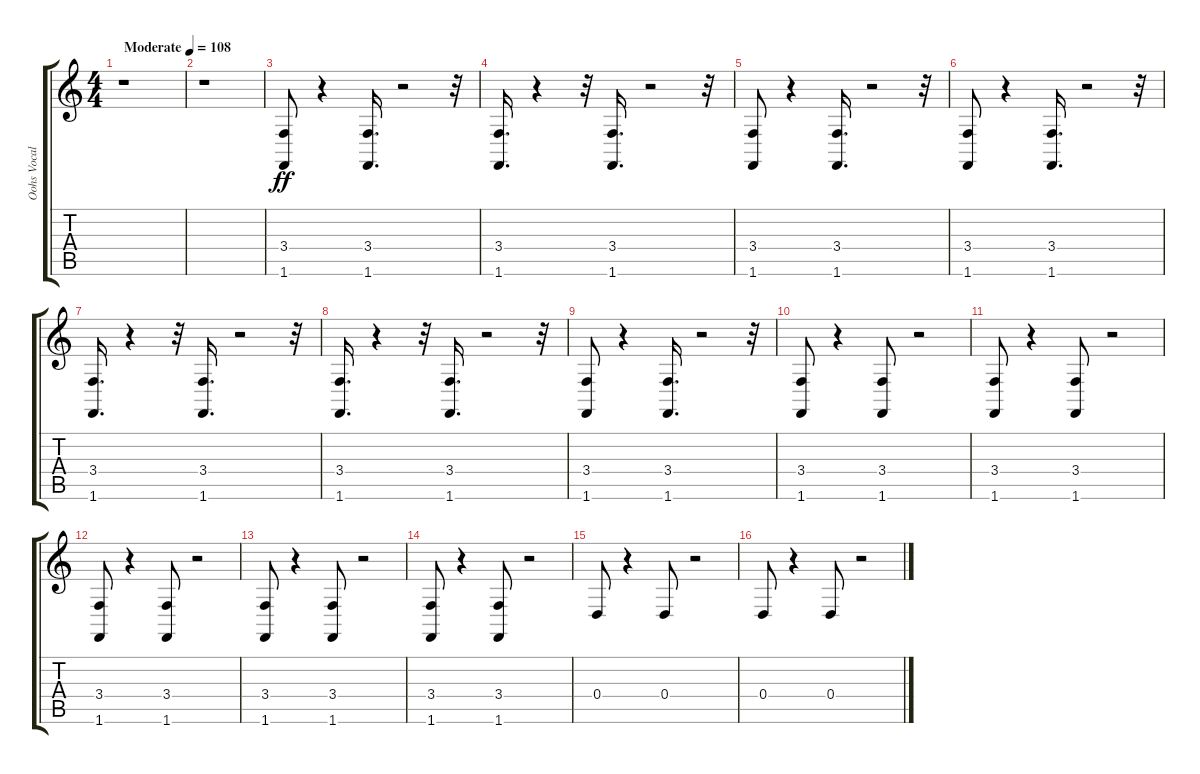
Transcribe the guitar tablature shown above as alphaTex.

\track ("Oohs Vocals" "Oohs Vocal") {instrument lead6voice}
\staff {score tabs}
\tuning (E4 B3 G3 D3 A2 E2) {hide}
\ts (4 4)
\tempo (108 "Moderate")
\clef g2
\ks c
r.1{dy ff instrument lead6voice} |
r.1 |
(3.4 1.6).8 r.4 (3.4 1.6).16{d} r.2 r.32 |
(3.4 1.6).16{d} r.4 r.32 (3.4 1.6).16{d} r.2 r.32 |
(3.4 1.6).8 r.4 (3.4 1.6).16{d} r.2 r.32 |
(3.4 1.6).8 r.4 (3.4 1.6).16{d} r.2 r.32 |
(3.4 1.6).16{d} r.4 r.32 (3.4 1.6).16{d} r.2 r.32 |
(3.4 1.6).16{d} r.4 r.32 (3.4 1.6).16{d} r.2 r.32 |
(3.4 1.6).8 r.4 (3.4 1.6).16{d} r.2 r.32 |
(3.4 1.6).8 r.4 (3.4 1.6).8 r.2 |
(3.4 1.6).8 r.4 (3.4 1.6).8 r.2 |
(3.4 1.6).8 r.4 (3.4 1.6).8 r.2 |
(3.4 1.6).8 r.4 (3.4 1.6).8 r.2 |
(3.4 1.6).8 r.4 (3.4 1.6).8 r.2 |
0.4.8 r.4 0.4.8 r.2 |
0.4.8 r.4 0.4.8 r.2
